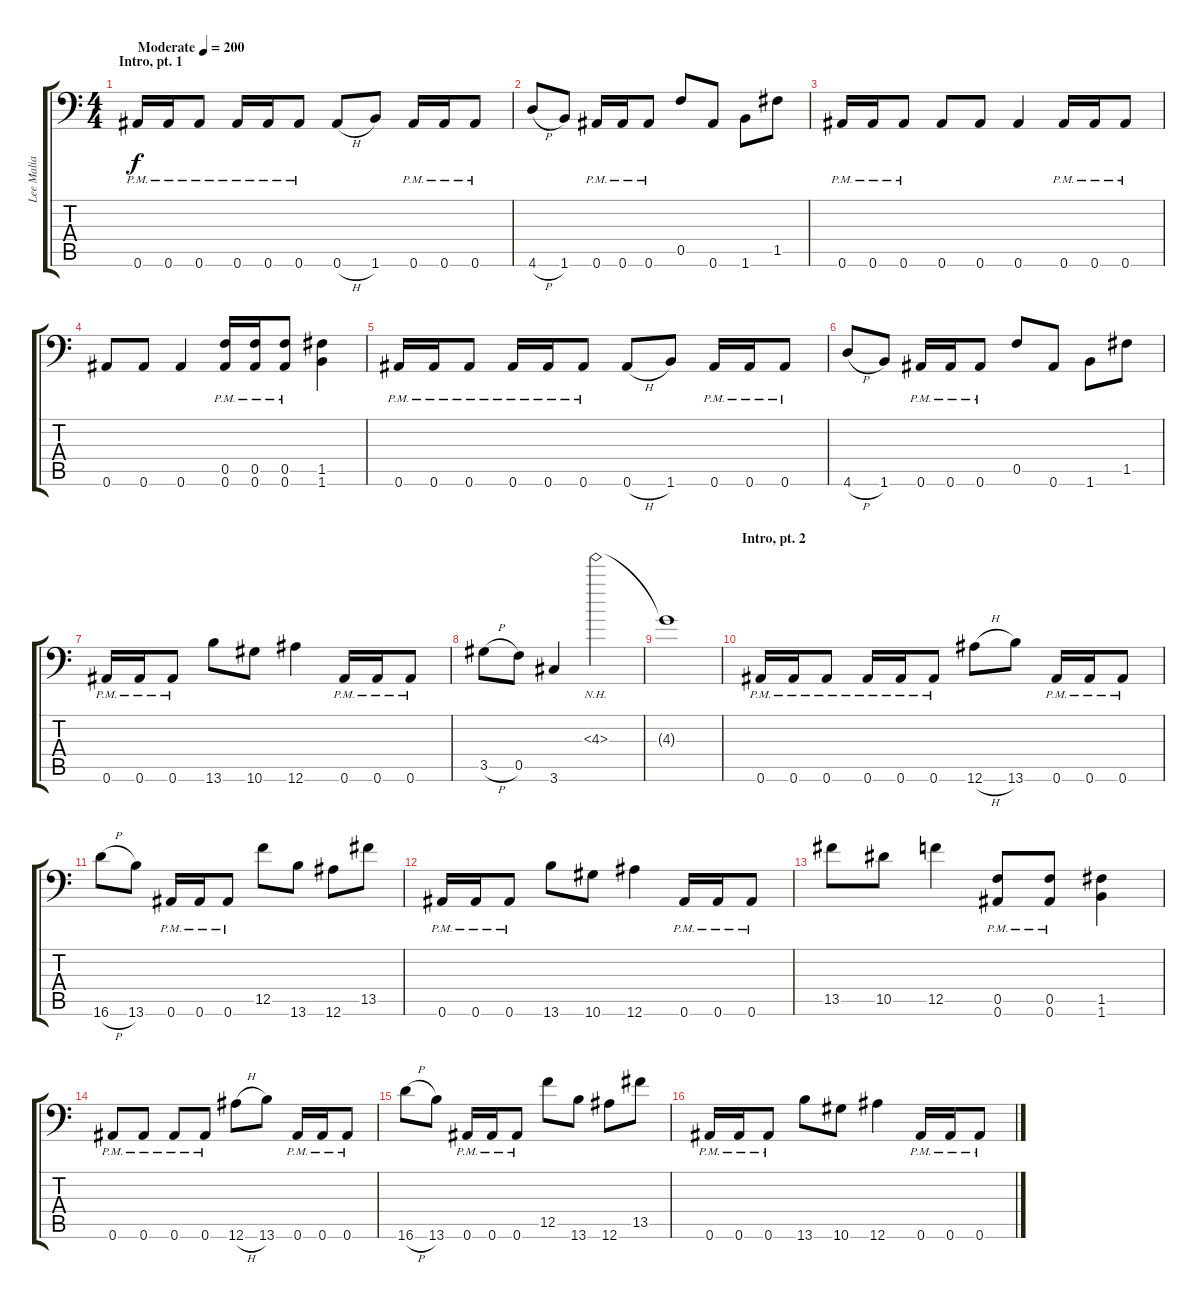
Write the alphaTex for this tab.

\track ("Lee Malia" "Lee Malia") {instrument distortionguitar}
\staff {score tabs}
\tuning (C4 G3 Eb3 Bb2 F2 Bb1) {hide}
\ts (4 4)
\section ("" "Intro, pt. 1")
\tempo (200 "Moderate")
\clef f4
\ks c
0.6{pm}.16{dy f instrument distortionguitar} 0.6{pm}.16 0.6{pm}.8 0.6{pm}.16 0.6{pm}.16 0.6{pm}.8 0.6{h}.8 1.6.8 0.6{pm}.16 0.6{pm}.16 0.6{pm}.8 |
4.6{h}.8 1.6.8 0.6{pm}.16 0.6{pm}.16 0.6{pm}.8 0.5.8 0.6.8 1.6.8 1.5.8 |
0.6{pm}.16 0.6{pm}.16 0.6{pm}.8 0.6.8 0.6.8 0.6.4 0.6{pm}.16 0.6{pm}.16 0.6{pm}.8 |
0.6.8 0.6.8 0.6.4 (0.5{pm} 0.6{pm}).16 (0.5{pm} 0.6{pm}).16 (0.5{pm} 0.6{pm}).8 (1.5 1.6).4 |
0.6{pm}.16 0.6{pm}.16 0.6{pm}.8 0.6{pm}.16 0.6{pm}.16 0.6{pm}.8 0.6{h}.8 1.6.8 0.6{pm}.16 0.6{pm}.16 0.6{pm}.8 |
4.6{h}.8 1.6.8 0.6{pm}.16 0.6{pm}.16 0.6{pm}.8 0.5.8 0.6.8 1.6.8 1.5.8 |
0.6{pm}.16 0.6{pm}.16 0.6{pm}.8 13.6.8 10.6.8 12.6.4 0.6{pm}.16 0.6{pm}.16 0.6{pm}.8 |
3.5{h}.8 0.5.8 3.6.4 4.3{nh}.2 |
4.3{t}.1 |
\section ("" "Intro, pt. 2")
0.6{pm}.16 0.6{pm}.16 0.6{pm}.8 0.6{pm}.16 0.6{pm}.16 0.6{pm}.8 12.6{h}.8 13.6.8 0.6{pm}.16 0.6{pm}.16 0.6{pm}.8 |
16.6{h}.8 13.6.8 0.6{pm}.16 0.6{pm}.16 0.6{pm}.8 12.5.8 13.6.8 12.6.8 13.5.8 |
0.6{pm}.16 0.6{pm}.16 0.6{pm}.8 13.6.8 10.6.8 12.6.4 0.6{pm}.16 0.6{pm}.16 0.6{pm}.8 |
13.5.8 10.5.8 12.5.4 (0.5{pm} 0.6{pm}).8 (0.5{pm} 0.6{pm}).8 (1.5 1.6).4 |
0.6{pm}.8 0.6{pm}.8 0.6{pm}.8 0.6{pm}.8 12.6{h}.8 13.6.8 0.6{pm}.16 0.6{pm}.16 0.6{pm}.8 |
16.6{h}.8 13.6.8 0.6{pm}.16 0.6{pm}.16 0.6{pm}.8 12.5.8 13.6.8 12.6.8 13.5.8 |
0.6{pm}.16 0.6{pm}.16 0.6{pm}.8 13.6.8 10.6.8 12.6.4 0.6{pm}.16 0.6{pm}.16 0.6{pm}.8
